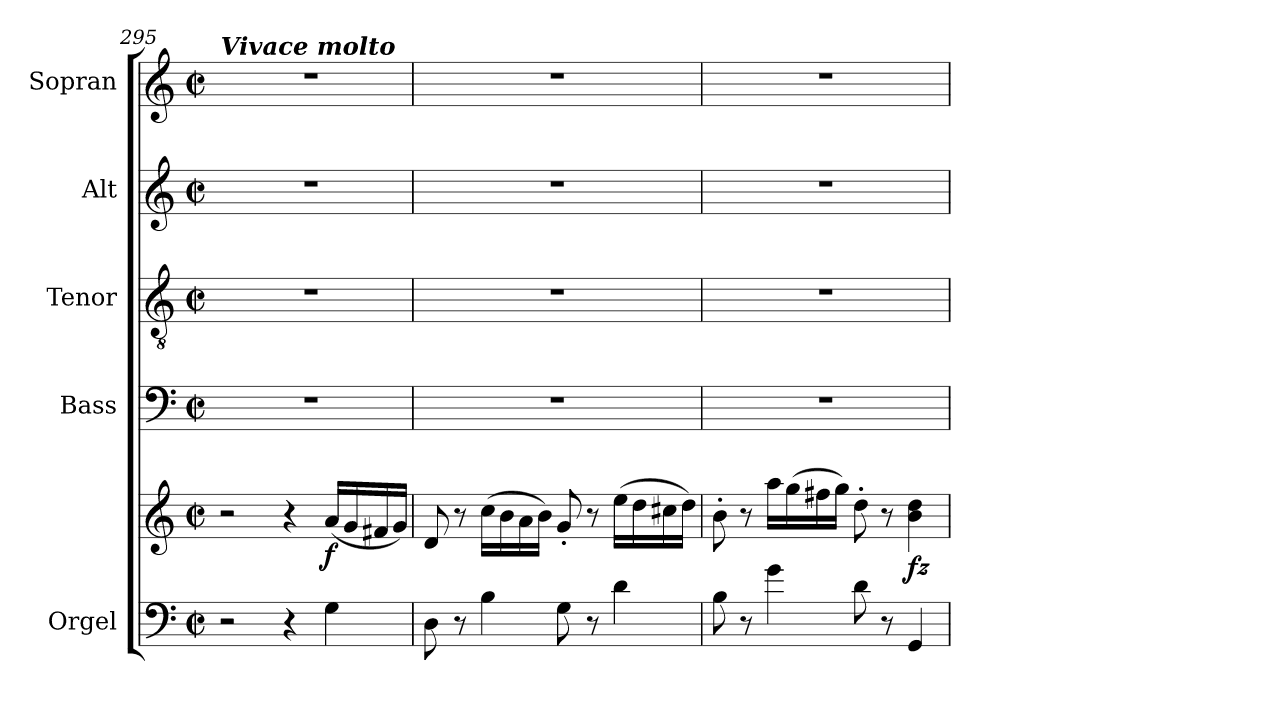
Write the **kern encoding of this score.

**kern	**kern	**dynam	**kern	**kern	**kern	**kern
*part5	*part5	*part5	*part4	*part3	*part2	*part1
*staff6	*staff5	*staff5/6	*staff4	*staff3	*staff2	*staff1
*I"Orgel	*	*	*I"Bass	*I"Tenor	*I"Alt	*I"Sopran
*I'Org.	*	*	*I'B.	*I'T.	*I'A.	*I'S.
*clefF4	*clefG2	*	*clefF4	*clefGv2	*clefG2	*clefG2
*k[]	*k[]	*	*k[]	*k[]	*k[]	*k[]
*C:	*C:	*	*C:	*C:	*C:	*C:
*M2/2	*M2/2	*	*M2/2	*M2/2	*M2/2	*M2/2
*met(c|)	*met(c|)	*	*met(c|)	*met(c|)	*met(c|)	*met(c|)
=295	=295	=295	=295	=295	=295	=295
!	!	!	!	!	!	!LO:TX:a:Bi:t=Vivace molto
2r	2r	.	1r	1r	1r	1r
4r	4r	.	.	.	.	.
!	!	!LO:DY:b	!	!	!	!
4G\	(<16a/LL	f	.	.	.	.
.	16g/	.	.	.	.	.
.	16f#X/	.	.	.	.	.
.	16g/JJ)	.	.	.	.	.
=296	=296	=296	=296	=296	=296	=296
8D\	8d/	.	1r	1r	1r	1r
8r	8r	.	.	.	.	.
4B\	(>16cc\LL	.	.	.	.	.
.	16b\	.	.	.	.	.
.	16a\	.	.	.	.	.
.	16b\JJ)	.	.	.	.	.
8G\	8g'</	.	.	.	.	.
8r	8r	.	.	.	.	.
4d\	(>16ee\LL	.	.	.	.	.
.	16dd\	.	.	.	.	.
.	16cc#X\	.	.	.	.	.
.	16dd\JJ)	.	.	.	.	.
=297	=297	=297	=297	=297	=297	=297
8B\	8b'>\	.	1r	1r	1r	1r
8r	8r	.	.	.	.	.
4g\	16aa\LL	.	.	.	.	.
.	(>16gg\	.	.	.	.	.
.	16ff#X\	.	.	.	.	.
.	16gg\JJ)	.	.	.	.	.
8d\	8dd'>\	.	.	.	.	.
8r	8r	.	.	.	.	.
!	!	!LO:DY:b	!	!	!	!
4GG/	4b\ 4dd\	fz	.	.	.	.
=	=	=	=	=	=	=
*-	*-	*-	*-	*-	*-	*-
